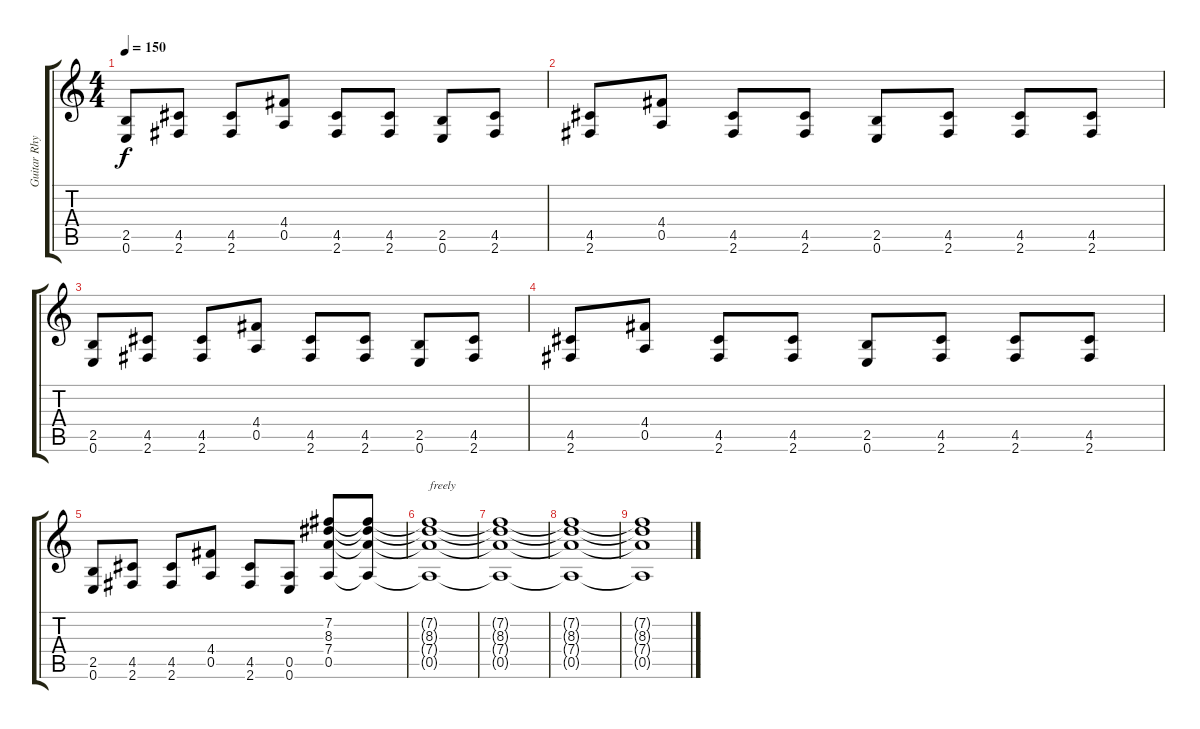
\track ("Guitar Rhythm" "Guitar Rhy") {instrument overdrivenguitar}
\staff {score tabs}
\tuning (E4 B3 G3 D3 A2 E2) {hide}
\ts (4 4)
\tempo 150
\clef g2
\ks c
(2.5 0.6).8{dy f} (4.5 2.6).8 (4.5 2.6).8 (4.4 0.5).8 (4.5 2.6).8 (4.5 2.6).8 (2.5 0.6).8 (4.5 2.6).8 |
(4.5 2.6).8 (4.4 0.5).8 (4.5 2.6).8 (4.5 2.6).8 (2.5 0.6).8 (4.5 2.6).8 (4.5 2.6).8 (4.5 2.6).8 |
(2.5 0.6).8 (4.5 2.6).8 (4.5 2.6).8 (4.4 0.5).8 (4.5 2.6).8 (4.5 2.6).8 (2.5 0.6).8 (4.5 2.6).8 |
(4.5 2.6).8 (4.4 0.5).8 (4.5 2.6).8 (4.5 2.6).8 (2.5 0.6).8 (4.5 2.6).8 (4.5 2.6).8 (4.5 2.6).8 |
(2.5 0.6).8 (4.5 2.6).8 (4.5 2.6).8 (4.4 0.5).8 (4.5 2.6).8 (0.5 0.6).8 (7.2 8.3 7.4 0.5).8 (7.2{t} 8.3{t} 7.4{t} 0.5{t}).8 |
(7.2{t} 8.3{t} 7.4{t} 0.5{t}).1{txt "freely" volume 0} |
(7.2{t} 8.3{t} 7.4{t} 0.5{t}).1 |
(7.2{t} 8.3{t} 7.4{t} 0.5{t}).1 |
(7.2{t} 8.3{t} 7.4{t} 0.5{t}).1
